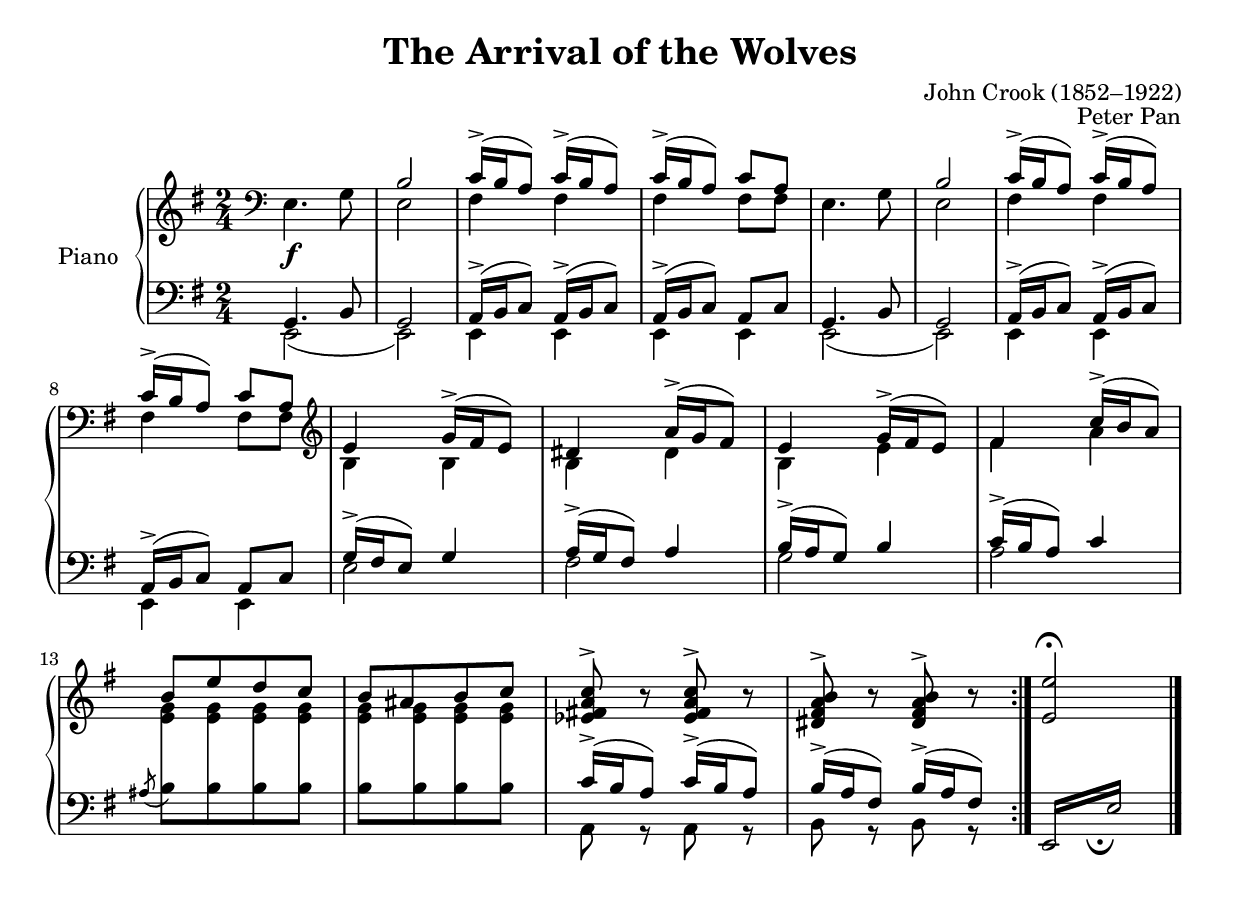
\version "2.19.52"
\language "english"
\include "Peter_Pan.ily"

\header {
  title = "The Arrival of the Wolves"
% style = "Incidental"
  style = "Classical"
}

global = {
  \key e \minor
  \time 2/4
}

\tagGroup #'(midi-only score-only)

dynamics = {
	<>\f
  \repeat volta 2 {
	s2*16	|
  }
	s2	|

  \bar "|."
}

upper = \relative c {
  \clef treble
  \global

  \repeat volta 2 {
    \trebleToBass

    \repeat unfold 2 {
	e4.						g8		|
      <<
        {
	b2								|%=
	c16->(	b	a8)		c16->(	b	a8)		|%=
	c16->(	b	a8)		c		a		|%=
        }
        \\
        {
	e2								|%=
	fs4				fs				|%=
	fs4				fs8		fs		|%=
        }
      >>								|||
    }									||||

    \clef treble

    <<
      {
	e'4				g16->(	fs	e8)		|%=
	ds4				a'16->(	g	fs8)		|%=
	e4				g16->(	fs	e8)		|%=
	fs4				c'16->(	b	a8)		|%=
      }
      \\
      {
	b,4				b				|%=
	b				ds				|%=
	b				e				|%=
	fs				a				|%=
      }
    >>									||||

    <<
      {
	b8[		e		d		c]		|%=
	b[		%…
        \once \override NoteColumn.force-hshift = -1
			as		b		c]		|%=
      }
      \\
      {
        \autoBeamOff
	\crossStaff {
	<e, g>		q		q		q		|%=
	q		%…
          \once \override NoteColumn.force-hshift = 0
			q		q		q		|%=
        }
        \autoBeamOn
      }
    >>									||
	<ef fs! a c>^>	r		q^>		r		|
	<ds fs a b>^>	r		q^>		r		|
  }

  \tag #'score-only {
	<e e'>2\fermata							|
  }
  \tag #'midi-only {
	<e e'>1
  }
}

lower = \relative c {
  \clef bass
  \global

  \repeat volta 2 {

    \repeat unfold 2 {
      <<
        {
	g4.						b8		|%=
	g2								|%=
	a16->(	b	c8)		a16->(	b	c8)		|%=
	a16->(	b	c8)		a		c		|%=
        }
        \\
        {
	e,2(								|%=
	e)								|%=
	e4				e				|%=
	e				e				|%=
        }
      >>								||||
    }									||||

    <<
      {
	g'16->(	fs	e8)		g4				|%=
	a16->(	g	fs8)		a4				|%=
	b16->(	a	g8)		b4				|%=
	c16->(	b	a8)		c4				|%=
      }
      \\
      {
	e,2								|%=
	fs								|%=
	g								|%=
	a								|%=
      }
    >>									||||

	\acciaccatura as8
	b[		b		b		b]		|
	b[		b		b		b]		|
    <<
      {
	c16->(	b	a8)		c16->(	b	a8)		|%=
	b16->(	a	fs8)		b16->(	a	fs8)		|%=
      }
      \\
      {
	a,		r		a		r		|%=
	b		r		b		r		|%=
      }
    >>									||
  }

  <<
    {
	\repeat tremolo 4 { e,16 e' }					|
    }
    {
      \once \override MultiMeasureRest #'transparent = ##t
	R2_\fermataMarkup
    }
  >>
  \tag #'midi-only {
	\repeat tremolo 4 { e,16 e' }
  }
}

\score {
  \new PianoStaff
    \with {
      instrumentName = #"Piano"
    }
  \keepWithTag #'score-only
  <<
    \new Staff = "upper" \upper
    \new Dynamics = "dynamics" \dynamics
    \new Staff = "lower" \lower
  >>
  \layout {
    \context {
      \PianoStaff
      \consists #Span_stem_engraver
    }
  }
}

\score {
  \new PianoStaff
    \with {
      midiInstrument = #"acoustic grand"
    }
  \keepWithTag #'midi-only
  <<
    \new Staff = "upper"
    \unfoldRepeats
    <<
      \upper
      \dynamics
    >>
    \new Staff = "lower"
    \unfoldRepeats
    <<
      \lower
      \dynamics
    >>
  >>
  \midi {}
}
